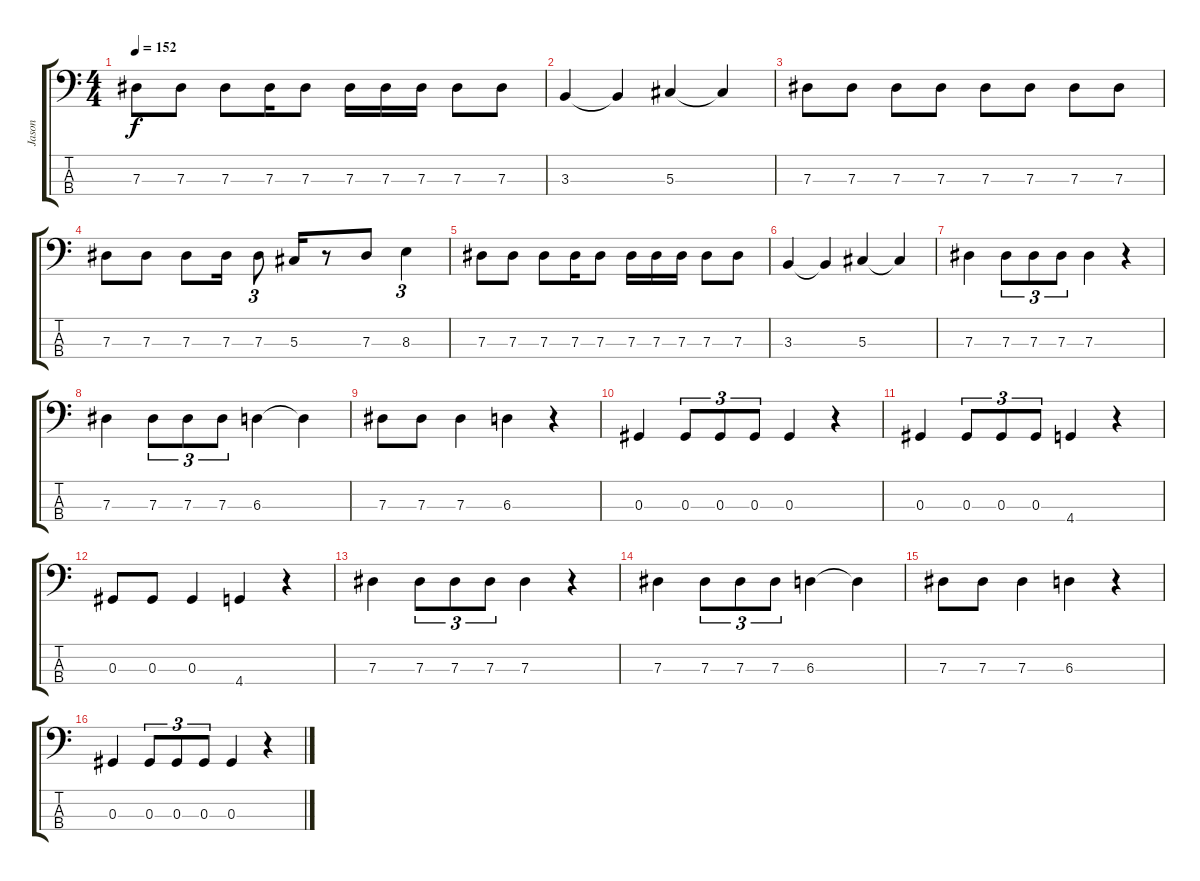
\track ("Jason" "Jason") {instrument fretlessbass}
\staff {score tabs}
\tuning (Gb2 Db2 Ab1 Eb1) {hide}
\ts (4 4)
\tempo 152
\clef f4
\ks c
7.3.8{dy f} 7.3.8 7.3.8 7.3.16 7.3.8 7.3.16 7.3.16 7.3.16 7.3.8 7.3.8 |
3.3.4 3.3{t}.4 5.3.4 5.3{t}.4 |
7.3.8 7.3.8 7.3.8 7.3.8 7.3.8 7.3.8 7.3.8 7.3.8 |
7.3.8 7.3.8 7.3.8 7.3.16 7.3.8{tu (3 2)} 5.3.16 r.8 7.3.8 8.3.4{tu (3 2)} |
7.3.8 7.3.8 7.3.8 7.3.16 7.3.8 7.3.16 7.3.16 7.3.16 7.3.8 7.3.8 |
3.3.4 3.3{t}.4 5.3.4 5.3{t}.4 |
7.3.4 7.3.8{tu (3 2)} 7.3.8{tu (3 2)} 7.3.8{tu (3 2)} 7.3.4 r.4 |
7.3.4 7.3.8{tu (3 2)} 7.3.8{tu (3 2)} 7.3.8{tu (3 2)} 6.3.4 6.3{t}.4 |
7.3.8 7.3.8 7.3.4 6.3.4 r.4 |
0.3.4 0.3.8{tu (3 2)} 0.3.8{tu (3 2)} 0.3.8{tu (3 2)} 0.3.4 r.4 |
0.3.4 0.3.8{tu (3 2)} 0.3.8{tu (3 2)} 0.3.8{tu (3 2)} 4.4.4 r.4 |
0.3.8 0.3.8 0.3.4 4.4.4 r.4 |
7.3.4 7.3.8{tu (3 2)} 7.3.8{tu (3 2)} 7.3.8{tu (3 2)} 7.3.4 r.4 |
7.3.4 7.3.8{tu (3 2)} 7.3.8{tu (3 2)} 7.3.8{tu (3 2)} 6.3.4 6.3{t}.4 |
7.3.8 7.3.8 7.3.4 6.3.4 r.4 |
0.3.4 0.3.8{tu (3 2)} 0.3.8{tu (3 2)} 0.3.8{tu (3 2)} 0.3.4 r.4
